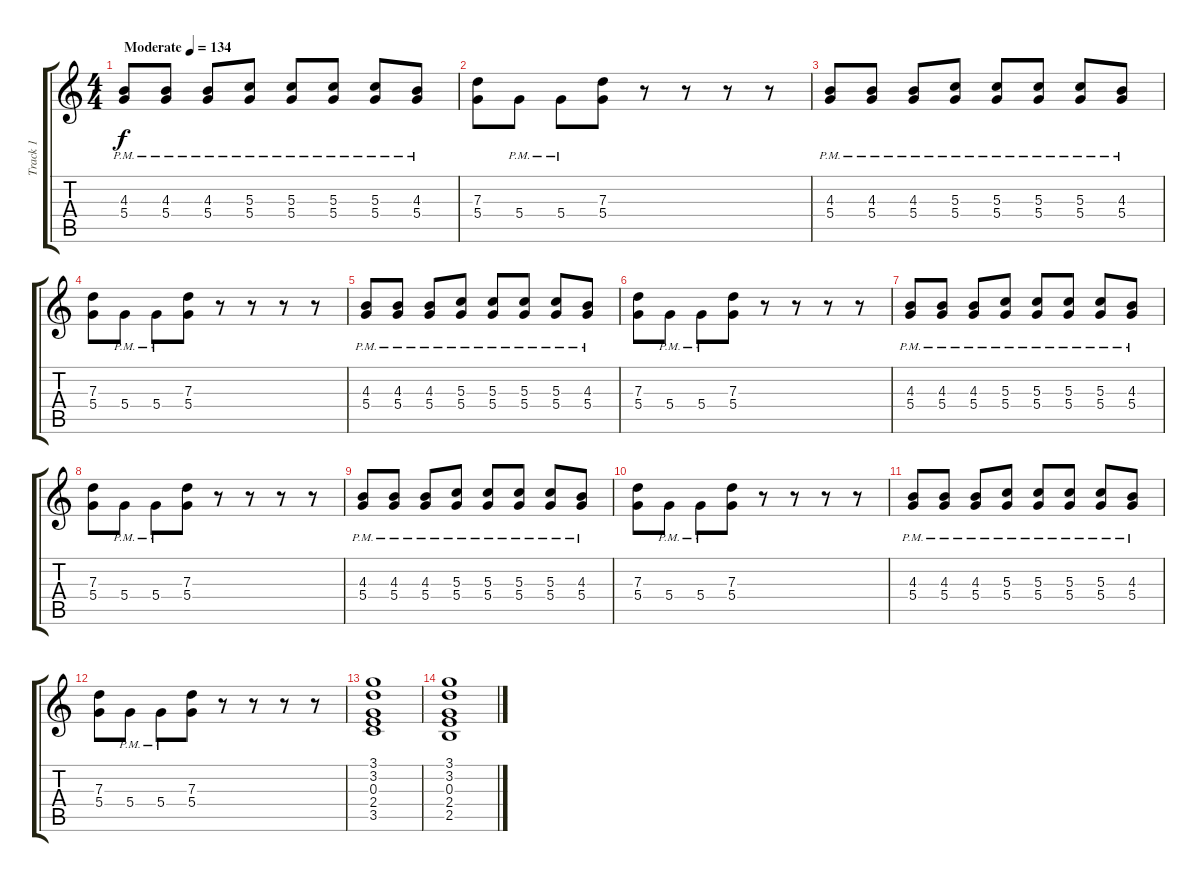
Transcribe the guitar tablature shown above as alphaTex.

\track ("Track 1" "Track 1") {instrument electricguitarmuted}
\staff {score tabs}
\tuning (E4 B3 G3 D3 A2 E2) {hide}
\ts (4 4)
\tempo (134 "Moderate")
\clef g2
\ks c
(4.3{pm} 5.4{pm}).8{dy f instrument electricguitarmuted} (4.3{pm} 5.4{pm}).8 (4.3{pm} 5.4{pm}).8 (5.3{pm} 5.4{pm}).8 (5.3{pm} 5.4{pm}).8 (5.3{pm} 5.4{pm}).8 (5.3{pm} 5.4{pm}).8 (4.3{pm} 5.4{pm}).8 |
(7.3 5.4).8 5.4{pm}.8 5.4{pm}.8 (7.3 5.4).8 r.8 r.8 r.8 r.8 |
(4.3{pm} 5.4{pm}).8 (4.3{pm} 5.4{pm}).8 (4.3{pm} 5.4{pm}).8 (5.3{pm} 5.4{pm}).8 (5.3{pm} 5.4{pm}).8 (5.3{pm} 5.4{pm}).8 (5.3{pm} 5.4{pm}).8 (4.3{pm} 5.4{pm}).8 |
(7.3 5.4).8 5.4{pm}.8 5.4{pm}.8 (7.3 5.4).8 r.8 r.8 r.8 r.8 |
(4.3{pm} 5.4{pm}).8 (4.3{pm} 5.4{pm}).8 (4.3{pm} 5.4{pm}).8 (5.3{pm} 5.4{pm}).8 (5.3{pm} 5.4{pm}).8 (5.3{pm} 5.4{pm}).8 (5.3{pm} 5.4{pm}).8 (4.3{pm} 5.4{pm}).8 |
(7.3 5.4).8 5.4{pm}.8 5.4{pm}.8 (7.3 5.4).8 r.8 r.8 r.8 r.8 |
(4.3{pm} 5.4{pm}).8 (4.3{pm} 5.4{pm}).8 (4.3{pm} 5.4{pm}).8 (5.3{pm} 5.4{pm}).8 (5.3{pm} 5.4{pm}).8 (5.3{pm} 5.4{pm}).8 (5.3{pm} 5.4{pm}).8 (4.3{pm} 5.4{pm}).8 |
(7.3 5.4).8 5.4{pm}.8 5.4{pm}.8 (7.3 5.4).8 r.8 r.8 r.8 r.8 |
(4.3{pm} 5.4{pm}).8 (4.3{pm} 5.4{pm}).8 (4.3{pm} 5.4{pm}).8 (5.3{pm} 5.4{pm}).8 (5.3{pm} 5.4{pm}).8 (5.3{pm} 5.4{pm}).8 (5.3{pm} 5.4{pm}).8 (4.3{pm} 5.4{pm}).8 |
(7.3 5.4).8 5.4{pm}.8 5.4{pm}.8 (7.3 5.4).8 r.8 r.8 r.8 r.8 |
(4.3{pm} 5.4{pm}).8 (4.3{pm} 5.4{pm}).8 (4.3{pm} 5.4{pm}).8 (5.3{pm} 5.4{pm}).8 (5.3{pm} 5.4{pm}).8 (5.3{pm} 5.4{pm}).8 (5.3{pm} 5.4{pm}).8 (4.3{pm} 5.4{pm}).8 |
(7.3 5.4).8 5.4{pm}.8 5.4{pm}.8 (7.3 5.4).8 r.8 r.8 r.8 r.8 |
(3.1 3.2 0.3 2.4 3.5).1 |
(3.1 3.2 0.3 2.4 2.5).1
